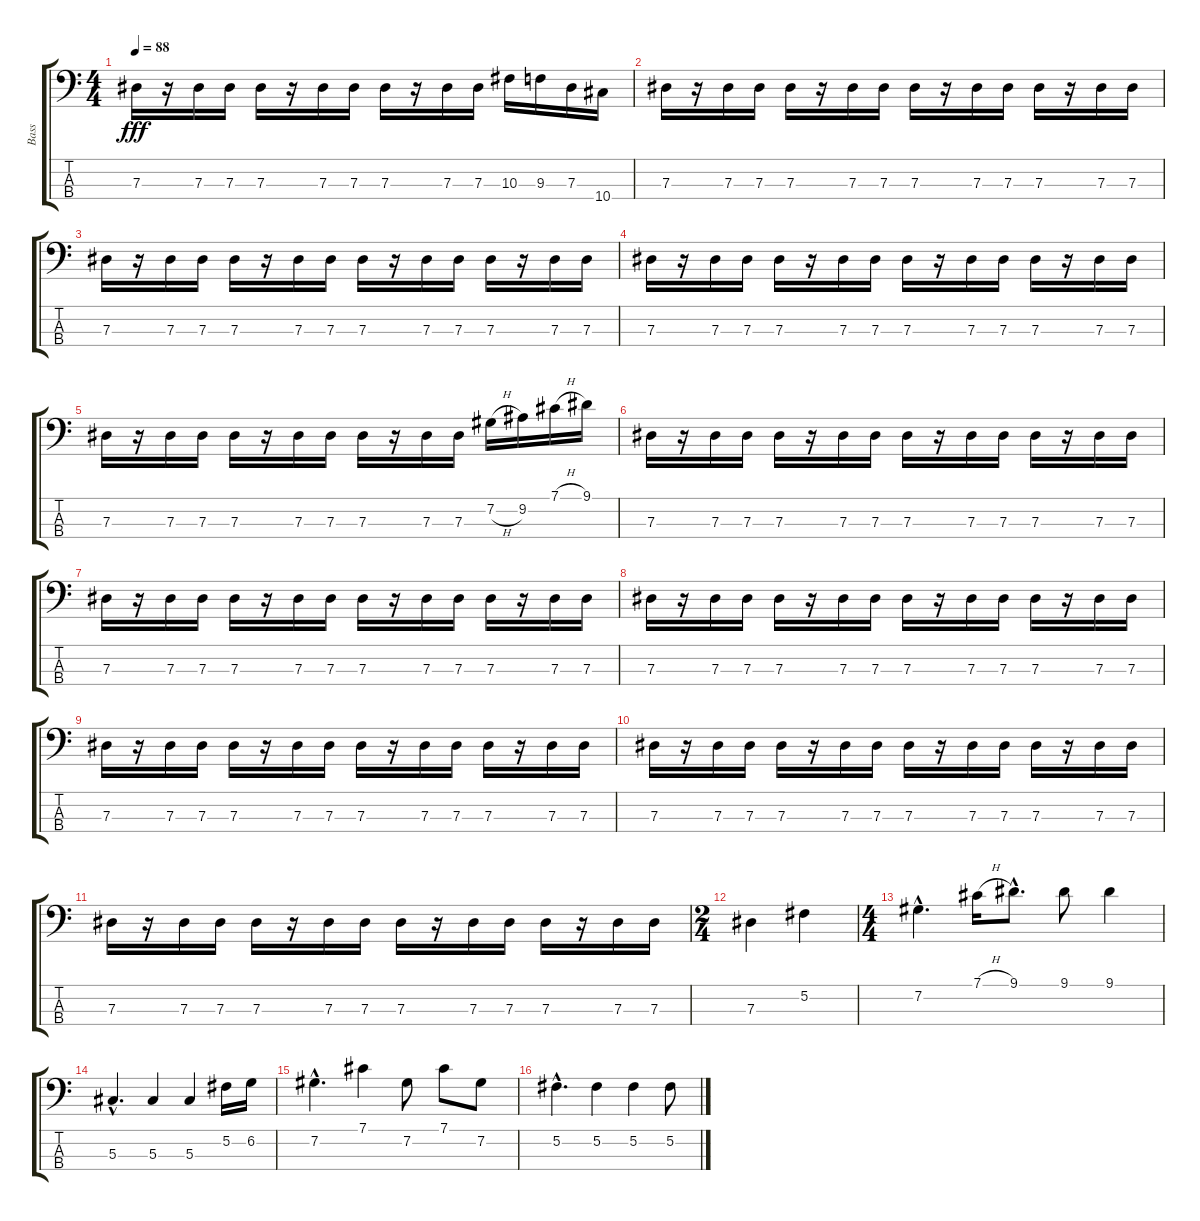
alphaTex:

\track ("Bass" "Bass") {instrument electricbassfinger}
\staff {score tabs}
\tuning (Gb2 Db2 Ab1 Eb1) {hide}
\ts (4 4)
\tempo 88
\clef f4
\ks c
7.3.16{dy fff} r.16 7.3.16 7.3.16 7.3.16 r.16 7.3.16 7.3.16 7.3.16 r.16 7.3.16 7.3.16 10.3.16 9.3.16 7.3.16 10.4.16 |
7.3.16 r.16 7.3.16 7.3.16 7.3.16 r.16 7.3.16 7.3.16 7.3.16 r.16 7.3.16 7.3.16 7.3.16 r.16 7.3.16 7.3.16 |
7.3.16 r.16 7.3.16 7.3.16 7.3.16 r.16 7.3.16 7.3.16 7.3.16 r.16 7.3.16 7.3.16 7.3.16 r.16 7.3.16 7.3.16 |
7.3.16 r.16 7.3.16 7.3.16 7.3.16 r.16 7.3.16 7.3.16 7.3.16 r.16 7.3.16 7.3.16 7.3.16 r.16 7.3.16 7.3.16 |
7.3.16 r.16 7.3.16 7.3.16 7.3.16 r.16 7.3.16 7.3.16 7.3.16 r.16 7.3.16 7.3.16 7.2{h}.16 9.2.16 7.1{h}.16 9.1.16 |
7.3.16 r.16 7.3.16 7.3.16 7.3.16 r.16 7.3.16 7.3.16 7.3.16 r.16 7.3.16 7.3.16 7.3.16 r.16 7.3.16 7.3.16 |
7.3.16 r.16 7.3.16 7.3.16 7.3.16 r.16 7.3.16 7.3.16 7.3.16 r.16 7.3.16 7.3.16 7.3.16 r.16 7.3.16 7.3.16 |
7.3.16 r.16 7.3.16 7.3.16 7.3.16 r.16 7.3.16 7.3.16 7.3.16 r.16 7.3.16 7.3.16 7.3.16 r.16 7.3.16 7.3.16 |
7.3.16 r.16 7.3.16 7.3.16 7.3.16 r.16 7.3.16 7.3.16 7.3.16 r.16 7.3.16 7.3.16 7.3.16 r.16 7.3.16 7.3.16 |
7.3.16 r.16 7.3.16 7.3.16 7.3.16 r.16 7.3.16 7.3.16 7.3.16 r.16 7.3.16 7.3.16 7.3.16 r.16 7.3.16 7.3.16 |
7.3.16 r.16 7.3.16 7.3.16 7.3.16 r.16 7.3.16 7.3.16 7.3.16 r.16 7.3.16 7.3.16 7.3.16 r.16 7.3.16 7.3.16 |
\ts (2 4)
7.3.4 5.2.4 |
\ts (4 4)
7.2{hac}.4{d} 7.1{h}.16 9.1{hac}.8{d} 9.1.8 9.1.4 |
5.3{hac}.4{d} 5.3.4 5.3.4 5.2.16 6.2.16 |
7.2{hac}.4{d} 7.1.4 7.2.8 7.1.8 7.2.8 |
5.2{hac}.4{d} 5.2.4 5.2.4 5.2.8
